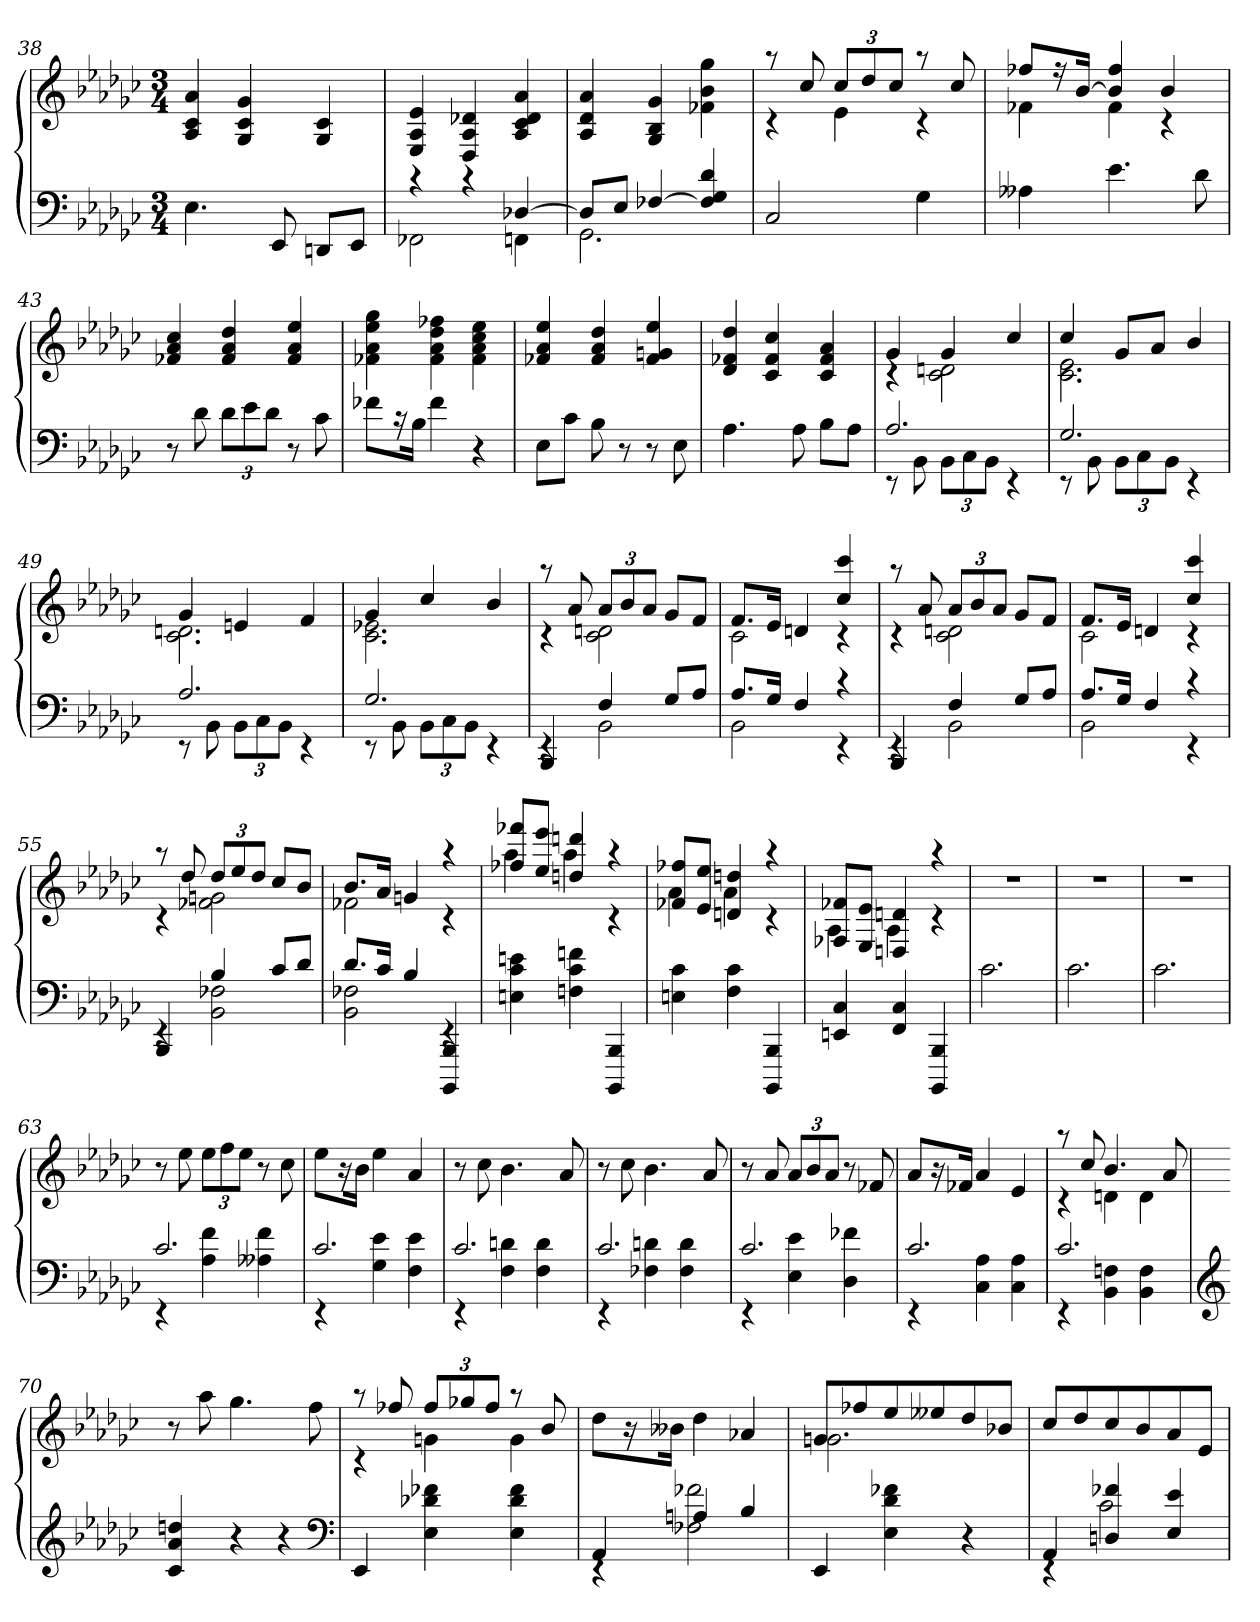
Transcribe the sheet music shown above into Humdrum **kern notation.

**kern	**kern
*part1	*part1
*staff2	*staff1
*clefF4	*clefG2
*k[b-e-a-d-g-c-]	*k[b-e-a-d-g-c-]
*e-:	*e-:
*M3/4	*M3/4
=38	=38
4.E-	4A- 4c- 4a-
.	4G- 4c- 4g-
8EE-	.
8DDnL	4G- 4c-
8EE-J	.
=39	=39
*^	*
4rc	2FF-X	4E- 4A- 4e-
4rc	.	4D- 4A- 4d-X
[4D-X	4FFn	4A- 4c- 4d- 4a-
=40	=40	=40
8D-L]	2.GG-	4A- 4d- 4a-
8E-J	.	.
[4F-X	.	4G- 4B- 4g-
4F-] 4G- 4d-	.	4f-X 4b- 4gg-
*v	*v	*
=41	=41
*	*^
2C-	8raa	4rc
.	8cc-	.
.	12cc-L	4e-
.	12dd-	.
.	12cc-J	.
4G-	8raa	4rc
.	8cc-	.
=42	=42	=42
4A--X	8ff-XL	4f-X
.	16r	.
.	[16b-Jk	.
4.e-	4b-] 4ff-	4f-
.	4b-	4rc
8d-	.	.
*	*v	*v
=43	=43
8r	4f-X 4a- 4cc-
8d-	.
12d-L	4f- 4a- 4dd-
12e-	.
12d-J	.
8r	4f- 4a- 4ee-
8c-	.
=44	=44
8f-XL	4f-X 4a- 4ee- 4gg-
16r	.
16B-Jk	.
4f-	4f- 4a- 4dd- 4ff-X
4r	4f- 4a- 4cc- 4ee-
=45	=45
8E-L	4f-X 4a- 4ee-
8c-J	.
8B-	4f- 4a- 4dd-
8r	.
8r	4f- 4gn 4ee-
8E-	.
=46	=46
4.A-	4d- 4f-X 4dd-
.	4c- 4f- 4cc-
8A-	.
8B-L	4c- 4f- 4a-
8A-J	.
=47	=47
*^	*^
2.A-	8rEE	4g-	4rc
.	8BB-	.	.
.	12BB-L	4g-	2c- 2dn
.	12C-	.	.
.	12BB-J	.	.
.	4rEE	4cc-	.
=48	=48	=48	=48
2.G-	8rEE	4cc-	2.c- 2.e-
.	8BB-	.	.
.	12BB-L	8g-L	.
.	12C-	.	.
.	.	8a-J	.
.	12BB-J	.	.
.	4rEE	4b-	.
=49	=49	=49	=49
2.A-	8rEE	4g-	2.c- 2.dn
.	8BB-	.	.
.	12BB-L	4en	.
.	12C-	.	.
.	12BB-J	.	.
.	4rEE	4f	.
=50	=50	=50	=50
2.G-	8rEE	4g-	2.c- 2.e-X
.	8BB-	.	.
.	12BB-L	4cc-	.
.	12C-	.	.
.	12BB-J	.	.
.	4rEE	4b-	.
=51	=51	=51	=51
4BBB-	4rEE	8raa	4rc
.	.	8a-	.
4F	2BB-	12a-L	2c- 2dn
.	.	12b-	.
.	.	12a-J	.
8G-L	.	8g-L	.
8A-J	.	8fJ	.
=52	=52	=52	=52
8.A-L	2BB-	8.fL	2c-
16G-Jk	.	16e-Jk	.
4F	.	4dn	.
4rc	4rEE	4cc- 4ccc-	4rc
=53	=53	=53	=53
4BBB-	4rEE	8raa	4rc
.	.	8a-	.
4F	2BB-	12a-L	2c- 2dn
.	.	12b-	.
.	.	12a-J	.
8G-L	.	8g-L	.
8A-J	.	8fJ	.
=54	=54	=54	=54
8.A-L	2BB-	8.fL	2c-
16G-Jk	.	16e-Jk	.
4F	.	4dn	.
4rc	4rEE	4cc- 4ccc-	4rc
=55	=55	=55	=55
4BBB-	4rEE	8raa	4rc
.	.	8dd-	.
4B-	2BB- 2F-X	12dd-L	2f-X 2gn
.	.	12ee-	.
.	.	12dd-J	.
8c-L	.	8cc-L	.
8d-J	.	8b-J	.
=56	=56	=56	=56
8.d-L	2BB- 2F-X	8.b-L	2f-X
16c-Jk	.	16a-Jk	.
4B-	.	4gn	.
4BBBB- 4BBB-	4rEE	4raa	4rc
*v	*v	*	*
=57	=57	=57
4En 4c- 4en	8ff-X 8fff-XL	4aa-
.	8ee- 8eee-J	.
4Fn 4c- 4fn	4ddn 4dddn	4aa-
4BBBB- 4BBB-	4raa	4rc
=58	=58	=58
4En 4c-	8f-X 8ff-XL	4a-
.	8e- 8ee-J	.
4F 4c-	4dn 4ddn	4a-
4BBBB- 4BBB-	4raa	4rc
=59	=59	=59
4EEn 4C-	8F-X 8f-XL	4A-
.	8E- 8e-J	.
4FF 4C-	4Dn 4dn	4A-
4BBBB- 4BBB-	4raa	4rc
*	*v	*v
=60	=60
2.c-	2.r
=61	=61
2.c-	2.r
=62	=62
2.c-	2.r
=63	=63
*^	*
2.c-	4rEE	8r
.	.	8ee-
.	4A- 4f	12ee-L
.	.	12ff
.	.	12ee-J
.	4A--X 4f	8r
.	.	8cc-
=64	=64	=64
2.c-	4rEE	8ee-L
.	.	16r
.	.	16b-Jk
.	4G- 4e-	4ee-
.	4F 4e-	4a-
=65	=65	=65
2.c-	4rEE	8r
.	.	8cc-
.	4F 4dn	4.b-
.	4F 4d	.
.	.	8a-
=66	=66	=66
2.c-	4rEE	8r
.	.	8cc-
.	4F-X 4dn	4.b-
.	4F- 4d	.
.	.	8a-
=67	=67	=67
2.c-	4rEE	8r
.	.	8a-
.	4E- 4e-	12a-L
.	.	12b-
.	.	12a-J
.	4D- 4f-X	8r
.	.	8f-X
=68	=68	=68
2.c-	4rEE	8a-L
.	.	16r
.	.	16f-XJk
.	4C- 4A-	4a-
.	4C- 4A-	4e-
=69	=69	=69
*	*	*^
2.c-	4rEE	8raa	4rc
.	.	8cc-	.
.	4BB- 4Fn	4.b-	4dn
.	4BB- 4F	.	4d
.	.	8a-	.
*v	*v	*	*
*	*v	*v
=70	=70
*clefG2	*
4c- 4a- 4ddn	8r
.	8aa-
4r	4.gg-
4r	.
.	8ff
*clefF4	*
=71	=71
*	*^
4EE-	8raa	4rc
.	8ff-X	.
4E- 4d-X 4f-X	12ff-L	4gn
.	12gg-X	.
.	12ff-J	.
4E- 4d- 4f-	8raa	4g
.	8b-	.
*	*v	*v
=72	=72
*^	*
4AA-	4rEE	8dd-L
.	.	16r
.	.	16b--XJk
4An	2F-X 2f-X	4dd-
4B-	.	4a-X
*v	*v	*
=73	=73
*	*^
4EE-	8gnL	2.g
.	8ff-X	.
4E- 4d- 4f-X	8ee-	.
.	8ee--X	.
4r	8dd-	.
.	8b-XJ	.
*	*v	*v
=74	=74
*^	*
4AA-	4rEE	8cc-L
.	.	8dd-
4Dn 4f-X	2c-	8cc-
.	.	8b-
4E- 4e-	.	8a-
.	.	8e-J
*v	*v	*
=	=
*-	*-
